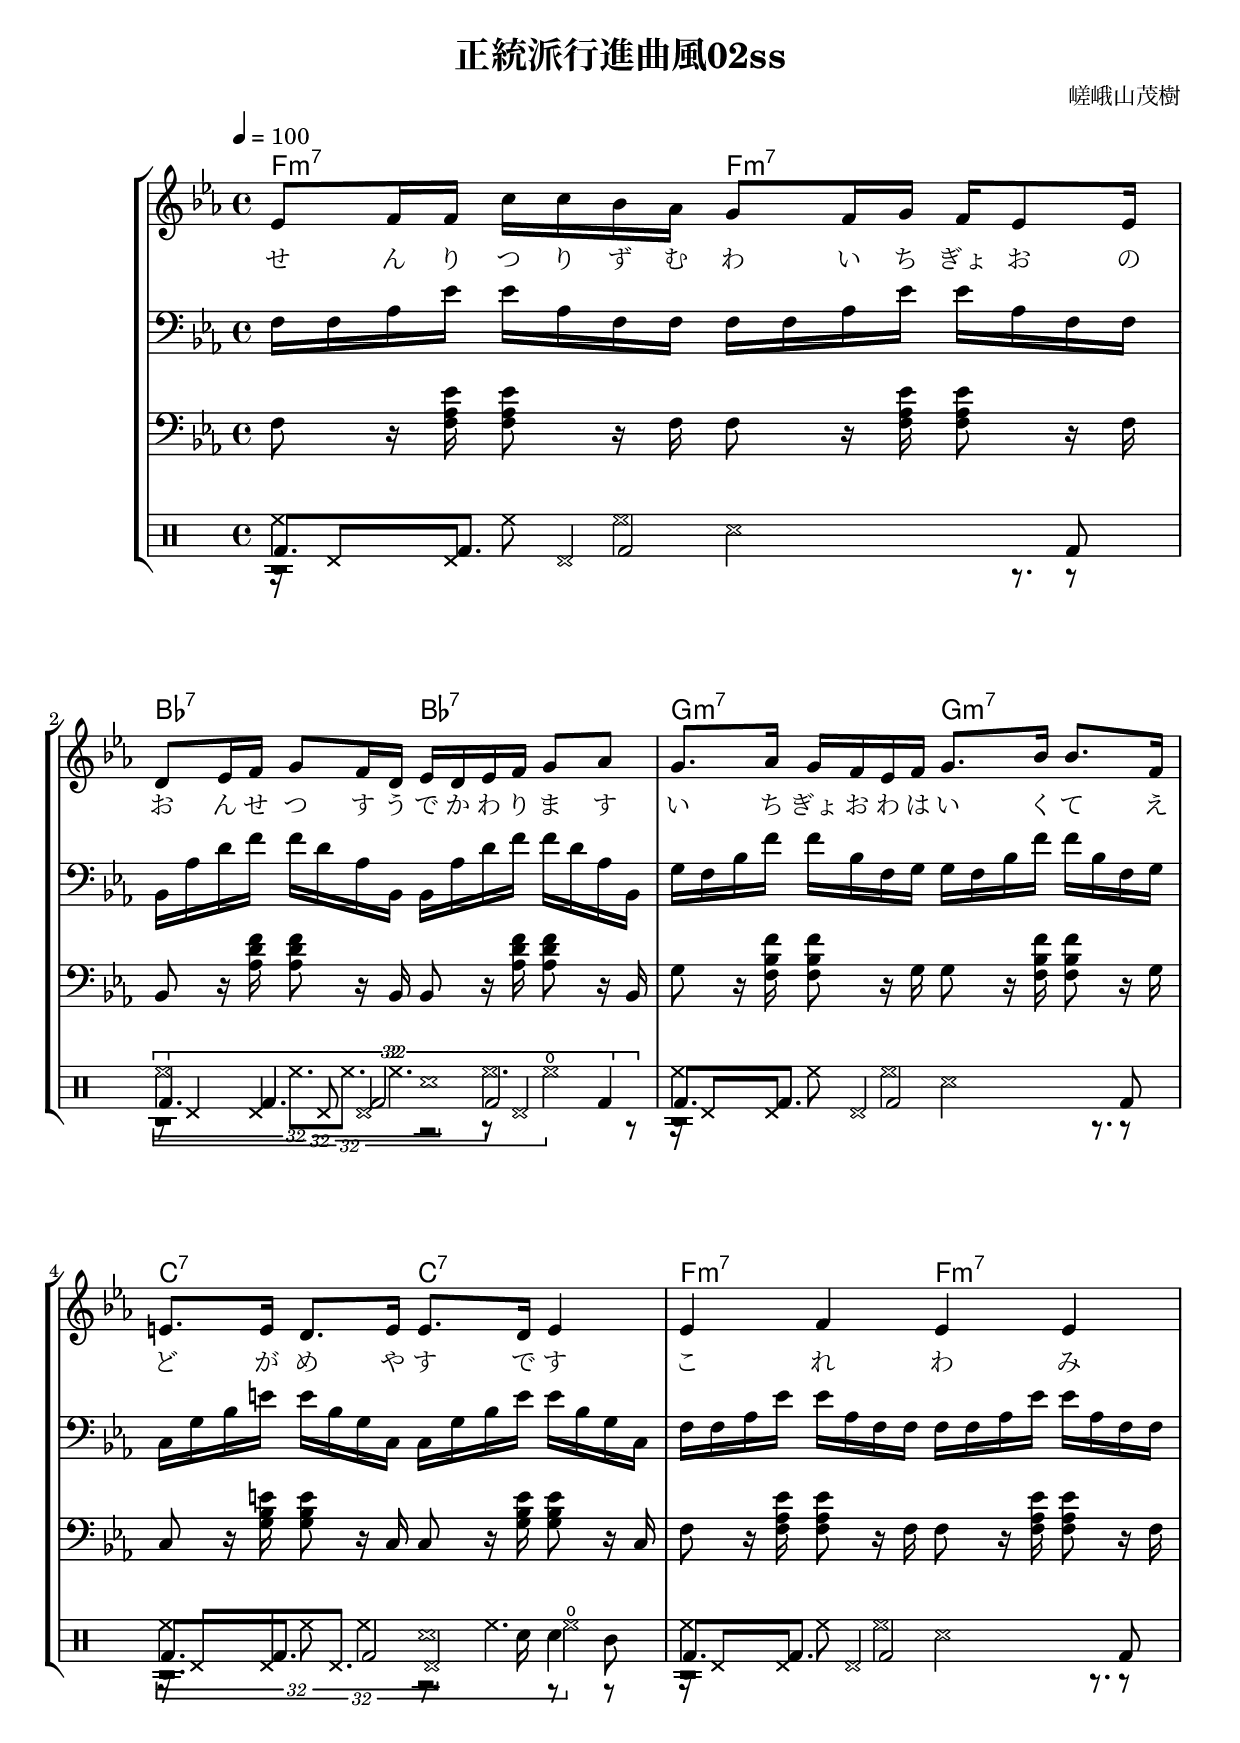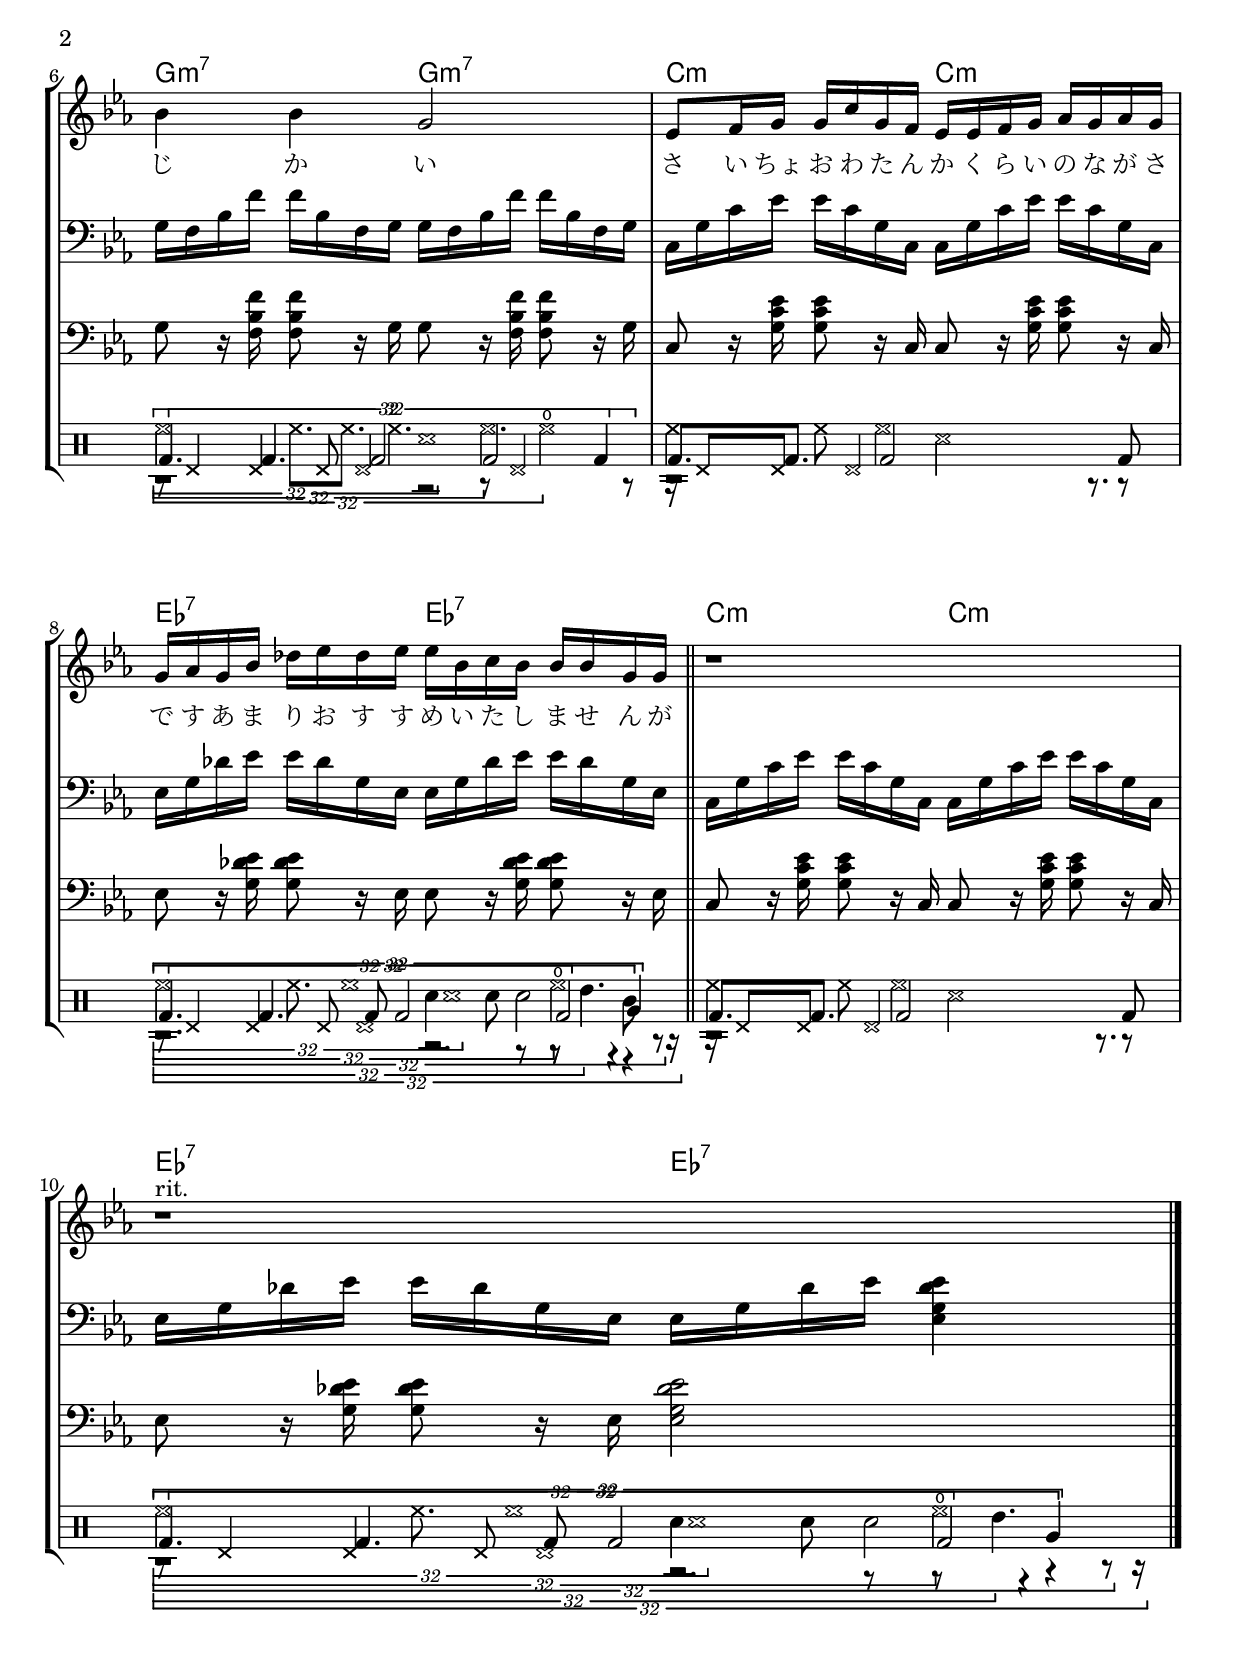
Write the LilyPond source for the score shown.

\version "2.12.1"

\header {
	title = \markup {正統派行進曲風02ss}
	composer = \markup \center-column {嵯峨山茂樹}
}

harmony = \chordmode {
	f2:min7 f:min7 bes:7 bes:7 g:min7 g:min7 c:7 c:7 f:min7 f:min7 g:min7 g:min7 c:m c:m es:7 es:7 

	c:m c:m es:7 es:7 
}

melody = {
	\set Staff.midiInstrument = #"fss0.42"
		\key es \major
	\tempo 4 = 100
 es'8  f'16  f'16  c''16  c''16  bes'16  as'16  g'8  f'16  g'16  f'16  es'8  es'16 
	d'8  es'16  f'16  g'8  f'16  d'16  es'16  d'16  es'16  f'16  g'8  as'8 
	g'8.  as'16  g'16  f'16  es'16  f'16  g'8.  bes'16  bes'8.  f'16 
	e'8.  e'16  d'8.  e'16  e'8.  d'16  e'4 
	es'4  f'4  es'4  es'4 
	bes'4  bes'4  g'2 
	es'8  f'16  g'16  g'16  c''16  g'16  f'16  es'16  es'16  f'16  g'16  as'16  g'16  as'16  g'16 
	g'16  as'16  g'16  bes'16  des''16  es''16  des''16  es''16  es''16  bes'16  c''16  bes'16  bes'16  bes'16  g'16  g'16
	r1 | r1^"rit." \bar "|."
}

words = \lyricmode {
	せ  ん  り  つ  り  ず  む  わ  い  ち  ぎょ  お  の  お  ん  せ  つ  す  う  で  か  わ  り  ま  す  い  ち  ぎょ  お  わ  は  い  く  て  え  ど  が  め  や  す  で  す  こ  れ  わ  み  じ  か  い  さ  い  ちょ  お  わ  た  ん  か  く  ら  い  の  な  が  さ  で  す  あ  ま  り  お  す  す  め  い  た  し  ま  せ  ん  が  
	
}

tempochange = {
	\tempo 4 = 100
	r1 | r1 | r1 | r1 | r1 | r1 | r1 | r1 \bar "||"
	\tempo 4 = 100
	r1 | \tempo 4 = 75 r2 \tempo 4 = 66 r2 \bar "|."
}

mainacc = {
	\clef bass
	\set Staff.midiInstrument = #"FX 1 (rain)"
	\key es \major
	\tempo 4 = 100
	f16 f as es' es' as f f
	f16 f as es' es' as f f
	bes,16 as d' f' f' d' as bes,
	bes,16 as d' f' f' d' as bes,
	g16 f bes f' f' bes f g
	g16 f bes f' f' bes f g
	c16 g bes e' e' bes g c
	c16 g bes e' e' bes g c
	f16 f as es' es' as f f
	f16 f as es' es' as f f
	g16 f bes f' f' bes f g
	g16 f bes f' f' bes f g
	c16 g c' es' es' c' g c
	c16 g c' es' es' c' g c
	es16 g des' es' es' des' g es
	es16 g des' es' es' des' g es
	\bar "||"

	\set Staff.midiInstrument = #"FX 1 (rain)"
	c16 g c' es' es' c' g c
	c16 g c' es' es' c' g c
	es16 g des' es' es' des' g es
	es16 g des' es' <es g des' es'>4
	\bar "|."
}

subacc = {
	\clef bass
	\set Staff.midiInstrument = #"String Ensemble 1"
	\key es \major
	\tempo 4 = 100
	f8 r16 <f as es'>16 <f as es'>8 r16 f16
	f8 r16 <f as es'>16 <f as es'>8 r16 f16
	bes,8 r16 <as d' f'>16 <as d' f'>8 r16 bes,16
	bes,8 r16 <as d' f'>16 <as d' f'>8 r16 bes,16
	g8 r16 <f bes f'>16 <f bes f'>8 r16 g16
	g8 r16 <f bes f'>16 <f bes f'>8 r16 g16
	c8 r16 <g bes e'>16 <g bes e'>8 r16 c16
	c8 r16 <g bes e'>16 <g bes e'>8 r16 c16
	f8 r16 <f as es'>16 <f as es'>8 r16 f16
	f8 r16 <f as es'>16 <f as es'>8 r16 f16
	g8 r16 <f bes f'>16 <f bes f'>8 r16 g16
	g8 r16 <f bes f'>16 <f bes f'>8 r16 g16
	c8 r16 <g c' es'>16 <g c' es'>8 r16 c16
	c8 r16 <g c' es'>16 <g c' es'>8 r16 c16
	es8 r16 <g des' es'>16 <g des' es'>8 r16 es16
	es8 r16 <g des' es'>16 <g des' es'>8 r16 es16
	\bar "||"

	\set Staff.midiInstrument = #"String Ensemble 1"
	c8 r16 <g c' es'>16 <g c' es'>8 r16 c16
	c8 r16 <g c' es'>16 <g c' es'>8 r16 c16
	es8 r16 <g des' es'>16 <g des' es'>8 r16 es16
	<es g des' es'>2
	\bar "|."
}

percA = {
	\drummode {
	hh4 hh8 hh2 r8  |\times 16/32{ hh2 hh8. hh8. hh4. hh2. } |hh4 hh8 hh2 r8  |hh4 hh8 hh4 hh4.  |hh4 hh8 hh2 r8  |\times 16/32{ hh2 hh8. hh8. hh4. hh2. } |hh4 hh8 hh2 r8  |\times 16/32{ hh2 hh8. hh1 r4 r16 } \bar "||"
	hh4 hh8 hh2 r8  |\times 16/32{ hh2 hh8. hh1 r4 r16 } \bar "|."
	}
}

percB = {
	\drummode {
	r16 hhp8 hhp8 hhp2 r8.  |\times 16/32{ r8 hhp4 hhp4 hhp8 hhp2 r8 hhp2 r8 } |r16 hhp8 hhp8 hhp2 r8.  |r16 hhp8 hhp8 hhp8. hhp2  |r16 hhp8 hhp8 hhp2 r8.  |\times 16/32{ r8 hhp4 hhp4 hhp8 hhp2 r8 hhp2 r8 } |r16 hhp8 hhp8 hhp2 r8.  |\times 16/32{ r8 hhp4 hhp4 hhp8 hhp1 r4 } \bar "||"
	r16 hhp8 hhp8 hhp2 r8.  |\times 16/32{ r8 hhp4 hhp4 hhp8 hhp1 r4 } \bar "|."
	}
}

percC = {
	\drummode {
	r1  |\times 16/32{ r1 r2 hho2 } |r1  |\times 16/32{ r1 r2 hho2 } |r1  |\times 16/32{ r1 r2 hho2 } |r1  |\times 16/32{ r1 r2 hho2 } \bar "||"
	r1  |\times 16/32{ r1 r2 hho2 } \bar "|."
	}
}

percD = {
	\drummode {
	bd8. bd8. bd2 bd8  |\times 16/32{ bd4. bd4. bd2 bd2 bd4 } |bd8. bd8. bd2 bd8  |bd8. bd8. bd2 r8  |bd8. bd8. bd2 bd8  |\times 16/32{ bd4. bd4. bd2 bd2 bd4 } |bd8. bd8. bd2 bd8  |\times 16/32{ bd4. bd4. bd8 bd2 r8 bd2 } \bar "||"
	bd8. bd8. bd2 bd8  |\times 16/32{ bd4. bd4. bd8 bd2 r8 bd2 } \bar "|."
	}
}

percE = {
	\drummode {
	r2 ss2  |\times 16/32{ r1 ss1 } |r2 ss2  |\times 16/32{ r1 ss1 } |r2 ss2  |\times 16/32{ r1 ss1 } |r2 ss2  |\times 16/32{ r1 ss1 } \bar "||"
	r2 ss2  |\times 16/32{ r1 ss1 } \bar "|."
	}
}

percF = {
	\drummode {
	r1 |r1 |r1 |r2 r8. sn16 sn4  |r1 |r1 |r1 |\times 16/32{ r1 sn4 sn8 sn2 r8 } \bar "||"
	r1 |\times 16/32{ r1 sn4 sn8 sn2 r8 } \bar "|."
	}
}

percG = {
	\drummode {
	r1 |r1 |r1 |r2. r8 tomml8  |r1 |r1 |r1 |r2. r8 tomml8  \bar "||"
	r1 |r1 \bar "|."
	}
}

percH = {
	\drummode {
	r1 |r1 |r1 |r1 |r1 |r1 |r1 |\times 16/32{ r1 r2 r8 tommh4. } \bar "||"
	r1 |\times 16/32{ r1 r2 r8 tommh4. } \bar "|."
	}
}

percI = {
	\drummode {
	r1 |r1 |r1 |r1 |r1 |r1 |r1 |\times 16/32{ r1 r2. tomfh4 } \bar "||"
	r1 |\times 16/32{ r1 r2. tomfh4 } \bar "|."
	}
}

\score {
	<<
		\new StaffGroup <<
			\new ChordNames {\harmony}
			\new Voice = "melody" {\melody}
			\new Lyrics \lyricsto "melody" \words
			\new Staff = "mainacc" {\mainacc}
			\new Staff = "subacc" {\subacc}
			\new DrumStaff <<
				\new DrumVoice {\percA}
				\new DrumVoice {\percB}
				\new DrumVoice {\percC}
				\new DrumVoice {\percD}
				\new DrumVoice {\percE}
				\new DrumVoice {\percF}
				\new DrumVoice {\percG}
				\new DrumVoice {\percH}
				\new DrumVoice {\percI}
			>>
		>>
	>>
	\layout { }
}
